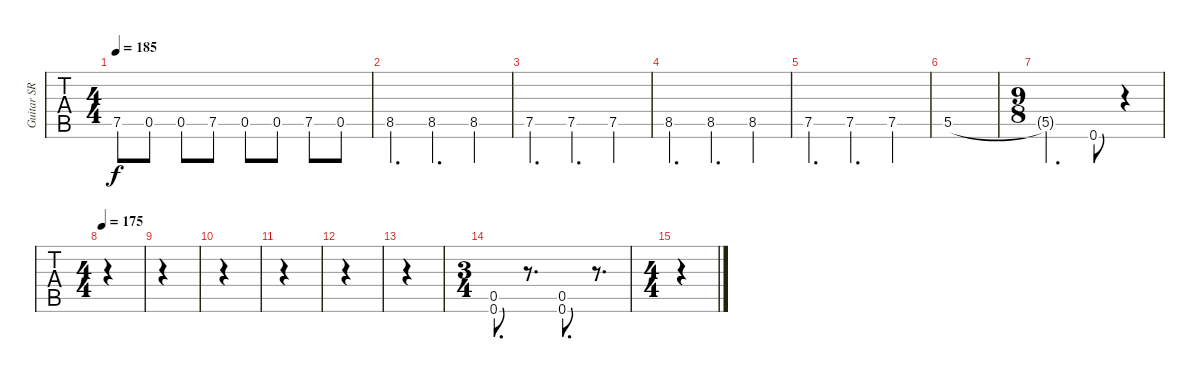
\track ("Guitar SR" "Guitar SR") {instrument distortionguitar}
\staff {tabs}
\tuning (E4 B3 G3 D3 A2 D2) {hide}
\ts (4 4)
\tempo 185
\clef g2
\ks c
7.5.8{dy f} 0.5.8 0.5.8 7.5.8 0.5.8 0.5.8 7.5.8 0.5.8 |
8.5.4{d} 8.5.4{d} 8.5.4 |
7.5.4{d} 7.5.4{d} 7.5.4 |
8.5.4{d} 8.5.4{d} 8.5.4 |
7.5.4{d} 7.5.4{d} 7.5.4 |
5.5.1 |
\ts (9 8)
5.5{t}.2{d} 0.6.8 r.4 |
\ts (4 4)
\tempo 175
|
|
|
|
|
|
\ts (3 4)
(0.5 0.6).8{d} r.8{d} (0.5 0.6).8{d} r.8{d} |
\ts (4 4)
